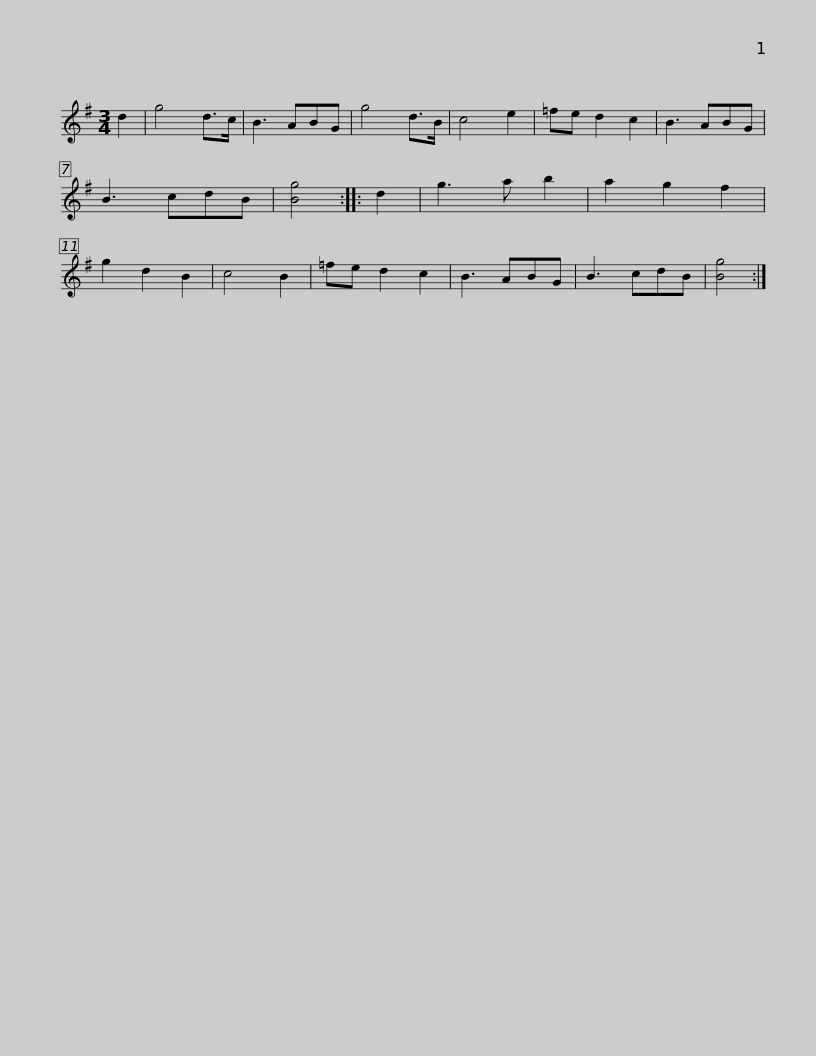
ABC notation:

X:1
L:1/8
M:3/4
I:linebreak $
K:G
V:1 treble
V:1
 d2 | g4 d>c | B3 ABG | g4 d>B | c4 e2 | %5
 =fe d2 c2 | B3 ABG | B3 cdB | [Bg]4 :: d2 | %10
 g3 a b2 | a2 g2 f2 |$ g2 d2 B2 | c4 B2 | =fe d2 c2 | %15
 B3 ABG | B3 cdB | [Bg]4 :| %18
